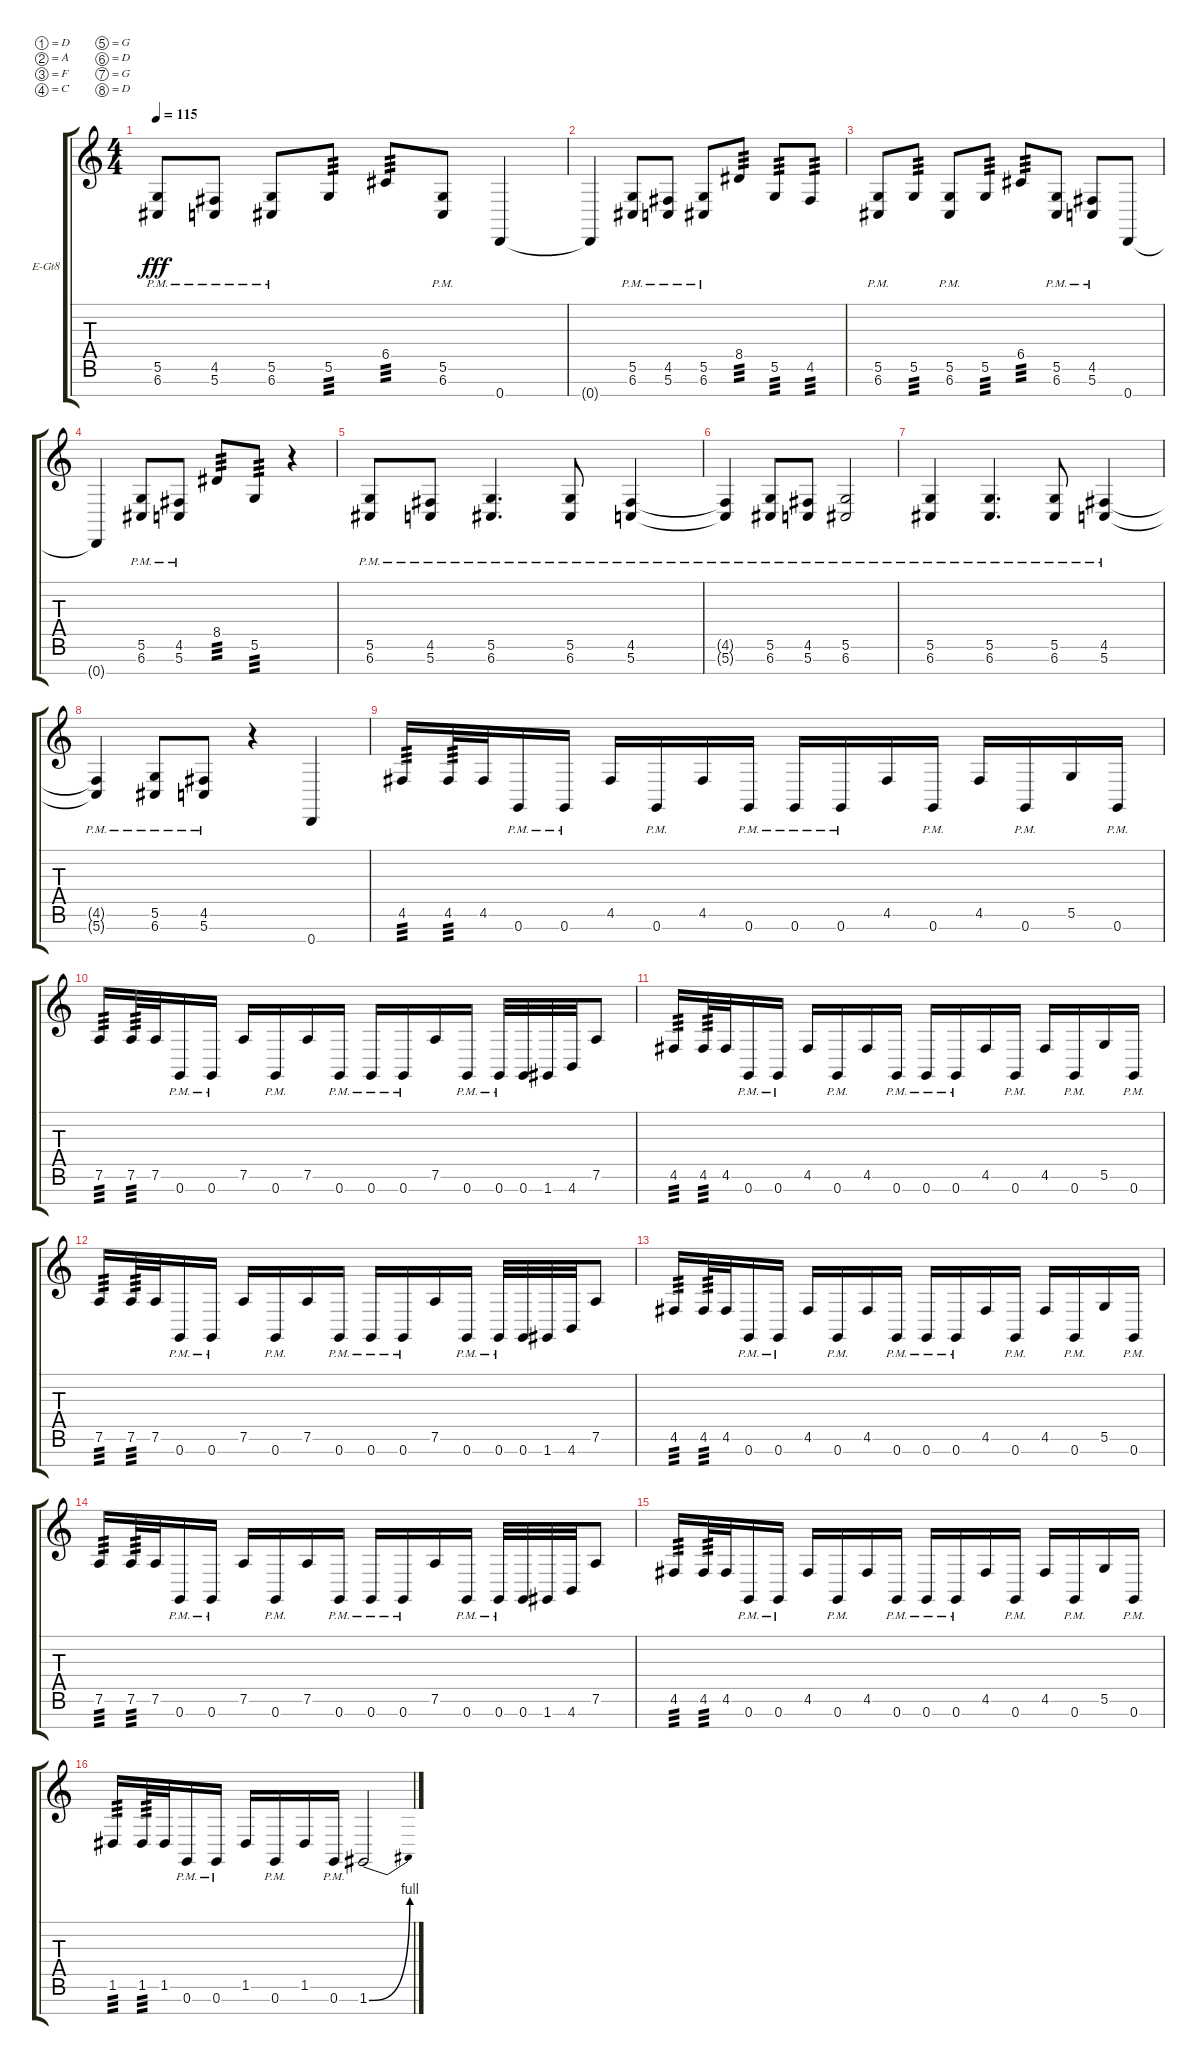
\bracketExtendMode groupsimilarinstruments
\firstSystemTrackNameOrientation horizontal
\otherSystemsTrackNameOrientation horizontal
\track ("Sam" "E-Gt8") {instrument overdrivenguitar}
\staff {score tabs}
\tuning (D4 A3 F3 C3 G2 D2 G1 D1)
\ts (4 4)
\tempo 115
\clef g2
\ks c
(6.7{pm} 5.6{pm}).8{dy fff} (5.7{pm} 4.6{pm}).8 (6.7{pm} 5.6{pm}).8 5.6.8{tp 3} 6.5.8{tp 3} (6.7{pm} 5.6{pm}).8 0.8.4 |
0.8{t}.4 (6.7{pm} 5.6{pm}).8 (5.7{pm} 4.6{pm}).8 (6.7{pm} 5.6{pm}).8 8.5.8{tp 3} 5.6.8{tp 3} 4.6.8{tp 3} |
(6.7{pm} 5.6{pm}).8 5.6.8{tp 3} (6.7{pm} 5.6{pm}).8 5.6.8{tp 3} 6.5.8{tp 3} (6.7{pm} 5.6{pm}).8 (5.7{pm} 4.6{pm}).8 0.8.8 |
0.8{t}.4 (6.7{pm} 5.6{pm}).8 (5.7{pm} 4.6{pm}).8 8.5.8{tp 3} 5.6.8{tp 3} r.4 |
(6.7{pm} 5.6{pm}).8 (5.7{pm} 4.6{pm}).8 (6.7{pm} 5.6{pm}).4{d} (6.7{pm} 5.6{pm}).8 (5.7{pm} 4.6{pm}).4 |
(4.6{pm t} 5.7{pm t}).4 (6.7{pm} 5.6{pm}).8 (5.7{pm} 4.6{pm}).8 (6.7{pm} 5.6{pm}).2 |
(6.7{pm} 5.6{pm}).4 (6.7{pm} 5.6{pm}).4{d} (6.7{pm} 5.6{pm}).8 (5.7{pm} 4.6{pm}).4 |
(4.6{pm t} 5.7{pm t}).4 (6.7{pm} 5.6{pm}).8 (5.7{pm} 4.6{pm}).8 r.4 0.8.4 |
4.6.16{tp 3} 4.6.32{tp 3} 4.6.32 0.7{pm}.16 0.7{pm}.16 4.6.16 0.7{pm}.16 4.6.16 0.7{pm}.16 0.7{pm}.16 0.7{pm}.16 4.6.16 0.7{pm}.16 4.6.16 0.7{pm}.16 5.6.16 0.7{pm}.16 |
7.6.16{tp 3} 7.6.32{tp 3} 7.6.32 0.7{pm}.16 0.7{pm}.16 7.6.16 0.7{pm}.16 7.6.16 0.7{pm}.16 0.7{pm}.16 0.7{pm}.16 7.6.16 0.7{pm}.16 0.7{pm}.32 0.7.32 1.7.32 4.7.32 7.6.8 |
4.6.16{tp 3} 4.6.32{tp 3} 4.6.32 0.7{pm}.16 0.7{pm}.16 4.6.16 0.7{pm}.16 4.6.16 0.7{pm}.16 0.7{pm}.16 0.7{pm}.16 4.6.16 0.7{pm}.16 4.6.16 0.7{pm}.16 5.6.16 0.7{pm}.16 |
7.6.16{tp 3} 7.6.32{tp 3} 7.6.32 0.7{pm}.16 0.7{pm}.16 7.6.16 0.7{pm}.16 7.6.16 0.7{pm}.16 0.7{pm}.16 0.7{pm}.16 7.6.16 0.7{pm}.16 0.7{pm}.32 0.7.32 1.7.32 4.7.32 7.6.8 |
4.6.16{tp 3} 4.6.32{tp 3} 4.6.32 0.7{pm}.16 0.7{pm}.16 4.6.16 0.7{pm}.16 4.6.16 0.7{pm}.16 0.7{pm}.16 0.7{pm}.16 4.6.16 0.7{pm}.16 4.6.16 0.7{pm}.16 5.6.16 0.7{pm}.16 |
7.6.16{tp 3} 7.6.32{tp 3} 7.6.32 0.7{pm}.16 0.7{pm}.16 7.6.16 0.7{pm}.16 7.6.16 0.7{pm}.16 0.7{pm}.16 0.7{pm}.16 7.6.16 0.7{pm}.16 0.7{pm}.32 0.7.32 1.7.32 4.7.32 7.6.8 |
4.6.16{tp 3} 4.6.32{tp 3} 4.6.32 0.7{pm}.16 0.7{pm}.16 4.6.16 0.7{pm}.16 4.6.16 0.7{pm}.16 0.7{pm}.16 0.7{pm}.16 4.6.16 0.7{pm}.16 4.6.16 0.7{pm}.16 5.6.16 0.7{pm}.16 |
1.6.16{tp 3} 1.6.32{tp 3} 1.6.32 0.7{pm}.16 0.7{pm}.16 1.6.16 0.7{pm}.16 1.6.16 0.7{pm}.16 1.7{be (bend 0 0 60 4)}.2
